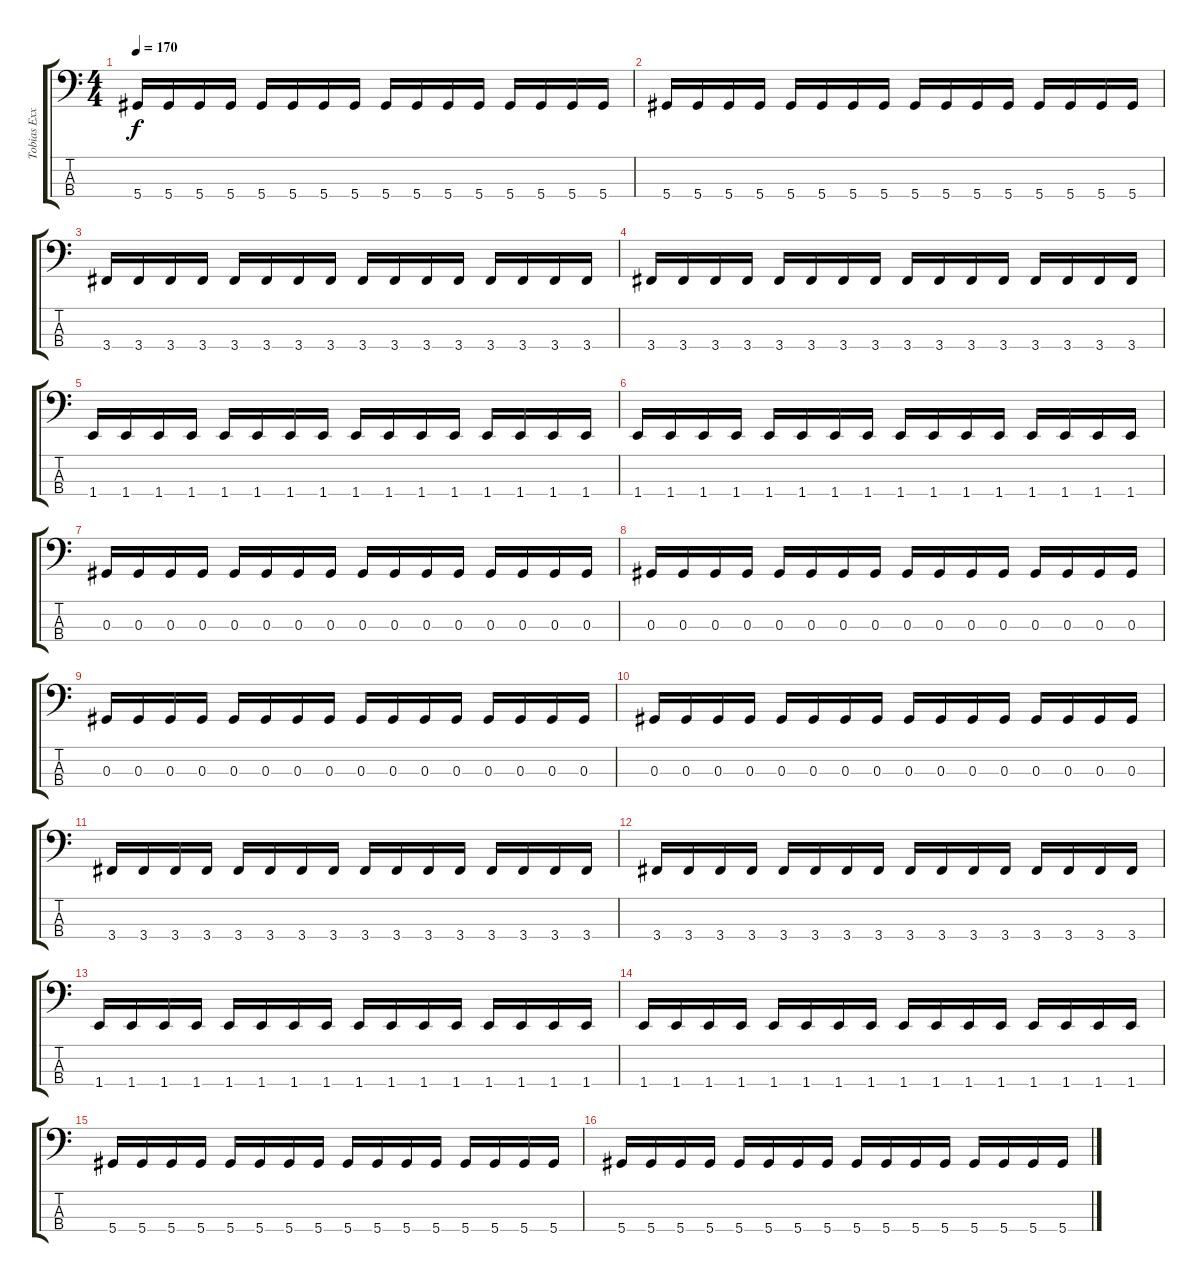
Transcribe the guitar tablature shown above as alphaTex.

\track ("Tobias Exxel" "Tobias Exx") {instrument electricbasspick}
\staff {score tabs}
\tuning (Gb2 Db2 Ab1 Eb1) {hide}
\ts (4 4)
\tempo 170
\clef f4
\ks c
5.4.16{dy f} 5.4.16 5.4.16 5.4.16 5.4.16 5.4.16 5.4.16 5.4.16 5.4.16 5.4.16 5.4.16 5.4.16 5.4.16 5.4.16 5.4.16 5.4.16 |
5.4.16 5.4.16 5.4.16 5.4.16 5.4.16 5.4.16 5.4.16 5.4.16 5.4.16 5.4.16 5.4.16 5.4.16 5.4.16 5.4.16 5.4.16 5.4.16 |
3.4.16 3.4.16 3.4.16 3.4.16 3.4.16 3.4.16 3.4.16 3.4.16 3.4.16 3.4.16 3.4.16 3.4.16 3.4.16 3.4.16 3.4.16 3.4.16 |
3.4.16 3.4.16 3.4.16 3.4.16 3.4.16 3.4.16 3.4.16 3.4.16 3.4.16 3.4.16 3.4.16 3.4.16 3.4.16 3.4.16 3.4.16 3.4.16 |
1.4.16 1.4.16 1.4.16 1.4.16 1.4.16 1.4.16 1.4.16 1.4.16 1.4.16 1.4.16 1.4.16 1.4.16 1.4.16 1.4.16 1.4.16 1.4.16 |
1.4.16 1.4.16 1.4.16 1.4.16 1.4.16 1.4.16 1.4.16 1.4.16 1.4.16 1.4.16 1.4.16 1.4.16 1.4.16 1.4.16 1.4.16 1.4.16 |
0.3.16 0.3.16 0.3.16 0.3.16 0.3.16 0.3.16 0.3.16 0.3.16 0.3.16 0.3.16 0.3.16 0.3.16 0.3.16 0.3.16 0.3.16 0.3.16 |
0.3.16 0.3.16 0.3.16 0.3.16 0.3.16 0.3.16 0.3.16 0.3.16 0.3.16 0.3.16 0.3.16 0.3.16 0.3.16 0.3.16 0.3.16 0.3.16 |
0.3.16 0.3.16 0.3.16 0.3.16 0.3.16 0.3.16 0.3.16 0.3.16 0.3.16 0.3.16 0.3.16 0.3.16 0.3.16 0.3.16 0.3.16 0.3.16 |
0.3.16 0.3.16 0.3.16 0.3.16 0.3.16 0.3.16 0.3.16 0.3.16 0.3.16 0.3.16 0.3.16 0.3.16 0.3.16 0.3.16 0.3.16 0.3.16 |
3.4.16 3.4.16 3.4.16 3.4.16 3.4.16 3.4.16 3.4.16 3.4.16 3.4.16 3.4.16 3.4.16 3.4.16 3.4.16 3.4.16 3.4.16 3.4.16 |
3.4.16 3.4.16 3.4.16 3.4.16 3.4.16 3.4.16 3.4.16 3.4.16 3.4.16 3.4.16 3.4.16 3.4.16 3.4.16 3.4.16 3.4.16 3.4.16 |
1.4.16 1.4.16 1.4.16 1.4.16 1.4.16 1.4.16 1.4.16 1.4.16 1.4.16 1.4.16 1.4.16 1.4.16 1.4.16 1.4.16 1.4.16 1.4.16 |
1.4.16 1.4.16 1.4.16 1.4.16 1.4.16 1.4.16 1.4.16 1.4.16 1.4.16 1.4.16 1.4.16 1.4.16 1.4.16 1.4.16 1.4.16 1.4.16 |
5.4.16 5.4.16 5.4.16 5.4.16 5.4.16 5.4.16 5.4.16 5.4.16 5.4.16 5.4.16 5.4.16 5.4.16 5.4.16 5.4.16 5.4.16 5.4.16 |
5.4.16 5.4.16 5.4.16 5.4.16 5.4.16 5.4.16 5.4.16 5.4.16 5.4.16 5.4.16 5.4.16 5.4.16 5.4.16 5.4.16 5.4.16 5.4.16
